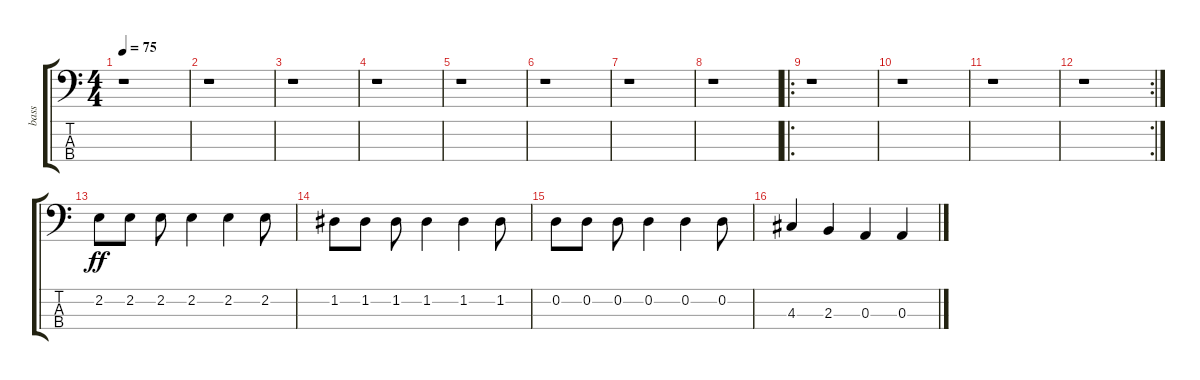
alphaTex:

\track ("bass" "bass") {instrument acousticbass}
\staff {score tabs}
\tuning (G2 D2 A1 E1) {hide}
\ts (4 4)
\tempo 75
\clef f4
\ks c
r.1{dy ff instrument acousticbass} |
r.1 |
r.1 |
r.1 |
r.1 |
r.1 |
r.1 |
r.1 |
\ro
r.1 |
r.1 |
r.1 |
\rc 2
r.1 |
2.2.8 2.2.8 2.2.8 2.2.4 2.2.4 2.2.8 |
1.2.8 1.2.8 1.2.8 1.2.4 1.2.4 1.2.8 |
0.2.8 0.2.8 0.2.8 0.2.4 0.2.4 0.2.8 |
4.3.4 2.3.4 0.3.4 0.3.4
